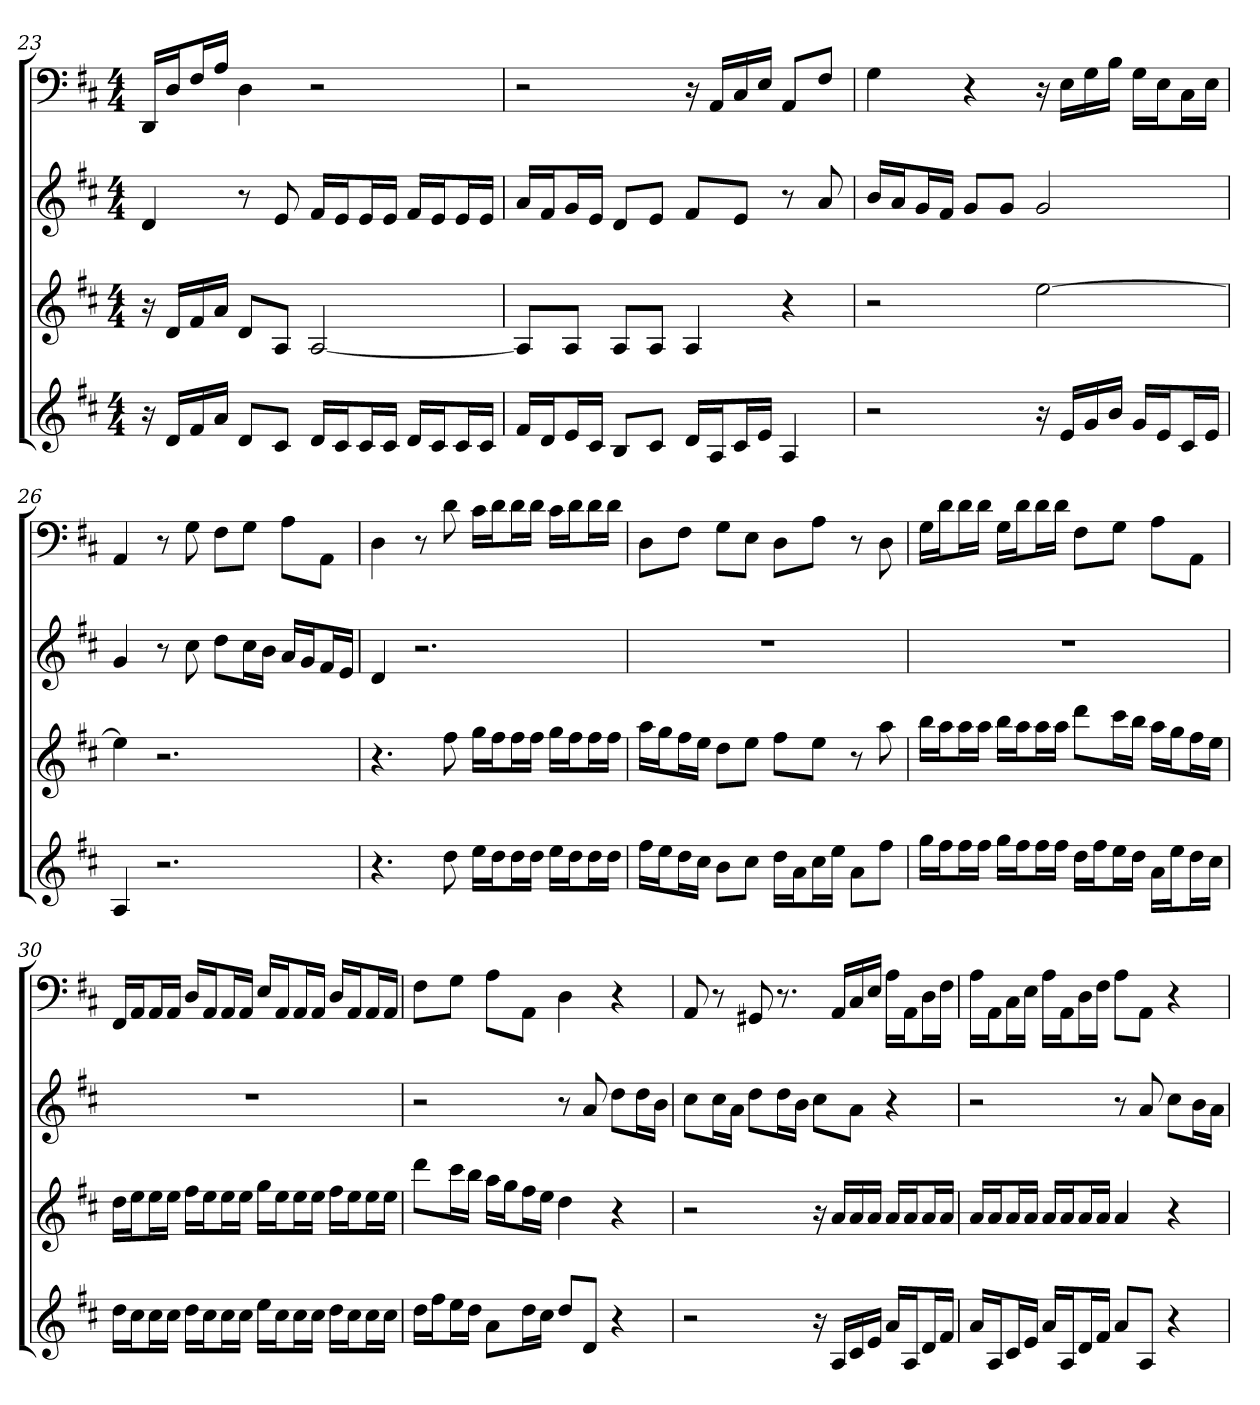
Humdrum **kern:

**kern	**kern	**kern	**kern
*part4	*part3	*part2	*part1
*staff4	*staff3	*staff2	*staff1
*	*	*	*clefF4
*k[f#c#]	*k[f#c#]	*k[f#c#]	*k[f#c#]
*D:	*D:	*D:	*D:
*M4/4	*M4/4	*M4/4	*M4/4
=23	=23	=23	=23
16r	16r	4d	16DD/LL
16dLL	16dLL	.	16D/J
16f#	16f#	.	16F#/L
16aJJ	16aJJ	.	16A/JJ
8dL	8dL	8r	4D
8c#J	8AJ	8e	.
16dLL	[2A	16f#LL	2r
16c#J	.	16eJ	.
16c#L	.	16eL	.
16c#JJ	.	16eJJ	.
16dLL	.	16f#LL	.
16c#J	.	16eJ	.
16c#L	.	16eL	.
16c#JJ	.	16eJJ	.
=24	=24	=24	=24
16f#LL	8AL]	16aLL	2r
16dJ	.	16f#J	.
16eL	8AJ	16gL	.
16c#JJ	.	16eJJ	.
8BL	8AL	8dL	.
8c#J	8AJ	8eJ	.
16dLL	4A	8f#L	16r
16AJ	.	.	16AA/LL
16c#L	.	8eJ	16C#/
16eJJ	.	.	16E/JJ
4A	4r	8r	8AA/L
.	.	8a	8F#/J
=25	=25	=25	=25
2r	2r	16bLL	4G
.	.	16aJ	.
.	.	16gL	.
.	.	16f#JJ	.
.	.	8gL	4r
.	.	8gJ	.
16r	[2ee	2g	16r
16eLL	.	.	16E\LL
16g	.	.	16G\
16bJJ	.	.	16B\JJ
16gLL	.	.	16G\LL
16eJ	.	.	16E\J
16c#L	.	.	16C#\L
16eJJ	.	.	16E\JJ
=26	=26	=26	=26
4A	4ee]	4g	4AA
2.r	2.r	8r	8r
.	.	8cc#	8G
.	.	8ddL	8F#\L
.	.	16cc#L	8G\J
.	.	16bJJ	.
.	.	16aLL	8A\L
.	.	16gJ	.
.	.	16f#L	8AA\J
.	.	16eJJ	.
=27	=27	=27	=27
4.r	4.r	4d	4D
.	.	2.r	8r
8dd	8ff#	.	8d
16eeLL	16ggLL	.	16c#\LL
16ddJ	16ff#J	.	16d\J
16ddL	16ff#L	.	16d\L
16ddJJ	16ff#JJ	.	16d\JJ
16eeLL	16ggLL	.	16c#\LL
16ddJ	16ff#J	.	16d\J
16ddL	16ff#L	.	16d\L
16ddJJ	16ff#JJ	.	16d\JJ
=28	=28	=28	=28
16ff#LL	16aaLL	1r	8D\L
16eeJ	16ggJ	.	.
16ddL	16ff#L	.	8F#\J
16cc#JJ	16eeJJ	.	.
8bL	8ddL	.	8G\L
8cc#J	8eeJ	.	8E\J
16ddLL	8ff#L	.	8D\L
16aJ	.	.	.
16cc#L	8eeJ	.	8A\J
16eeJJ	.	.	.
8aL	8r	.	8r
8ff#J	8aa	.	8D
=29	=29	=29	=29
16ggLL	16bbLL	1r	16G\LL
16ff#J	16aaJ	.	16d\J
16ff#L	16aaL	.	16d\L
16ff#JJ	16aaJJ	.	16d\JJ
16ggLL	16bbLL	.	16G\LL
16ff#J	16aaJ	.	16d\J
16ff#L	16aaL	.	16d\L
16ff#JJ	16aaJJ	.	16d\JJ
16ddLL	8dddL	.	8F#\L
16ff#J	.	.	.
16eeL	16ccc#L	.	8G\J
16ddJJ	16bbJJ	.	.
16aLL	16aaLL	.	8A\L
16eeJ	16ggJ	.	.
16ddL	16ff#L	.	8AA\J
16cc#JJ	16eeJJ	.	.
=30	=30	=30	=30
16ddLL	16ddLL	1r	16FF#/LL
16cc#J	16eeJ	.	16AA/J
16cc#L	16eeL	.	16AA/L
16cc#JJ	16eeJJ	.	16AA/JJ
16ddLL	16ff#LL	.	16D/LL
16cc#J	16eeJ	.	16AA/J
16cc#L	16eeL	.	16AA/L
16cc#JJ	16eeJJ	.	16AA/JJ
16eeLL	16ggLL	.	16E/LL
16cc#J	16eeJ	.	16AA/J
16cc#L	16eeL	.	16AA/L
16cc#JJ	16eeJJ	.	16AA/JJ
16ddLL	16ff#LL	.	16D/LL
16cc#J	16eeJ	.	16AA/J
16cc#L	16eeL	.	16AA/L
16cc#JJ	16eeJJ	.	16AA/JJ
=31	=31	=31	=31
16ddLL	8dddL	2r	8F#\L
16ff#J	.	.	.
16eeL	16ccc#L	.	8G\J
16ddJJ	16bbJJ	.	.
8aL	16aaLL	.	8A\L
.	16ggJ	.	.
16ddL	16ff#L	.	8AA\J
16cc#JJ	16eeJJ	.	.
8ddL	4dd	8r	4D
8dJ	.	8a	.
4r	4r	8ddL	4r
.	.	16ddL	.
.	.	16bJJ	.
=32	=32	=32	=32
2r	2r	8cc#L	8AA
.	.	16cc#L	8r
.	.	16aJJ	.
.	.	8ddL	8GG#X
.	.	16ddL	8.r
.	.	16bJJ	.
16r	16r	8cc#L	.
16ALL	16aLL	.	16AA/LL
16c#	16a	8aJ	16C#/
16eJJ	16aJJ	.	16E/JJ
16aLL	16aLL	4r	16A\LL
16AJ	16aJ	.	16AA\J
16dL	16aL	.	16D\L
16f#JJ	16aJJ	.	16F#\JJ
=33	=33	=33	=33
16aLL	16aLL	2r	16A\LL
16AJ	16aJ	.	16AA\J
16c#L	16aL	.	16C#\L
16eJJ	16aJJ	.	16E\JJ
16aLL	16aLL	.	16A\LL
16AJ	16aJ	.	16AA\J
16dL	16aL	.	16D\L
16f#JJ	16aJJ	.	16F#\JJ
8aL	4a	8r	8A\L
8AJ	.	8a	8AA\J
4r	4r	8cc#L	4r
.	.	16bL	.
.	.	16aJJ	.
=	=	=	=
*-	*-	*-	*-
